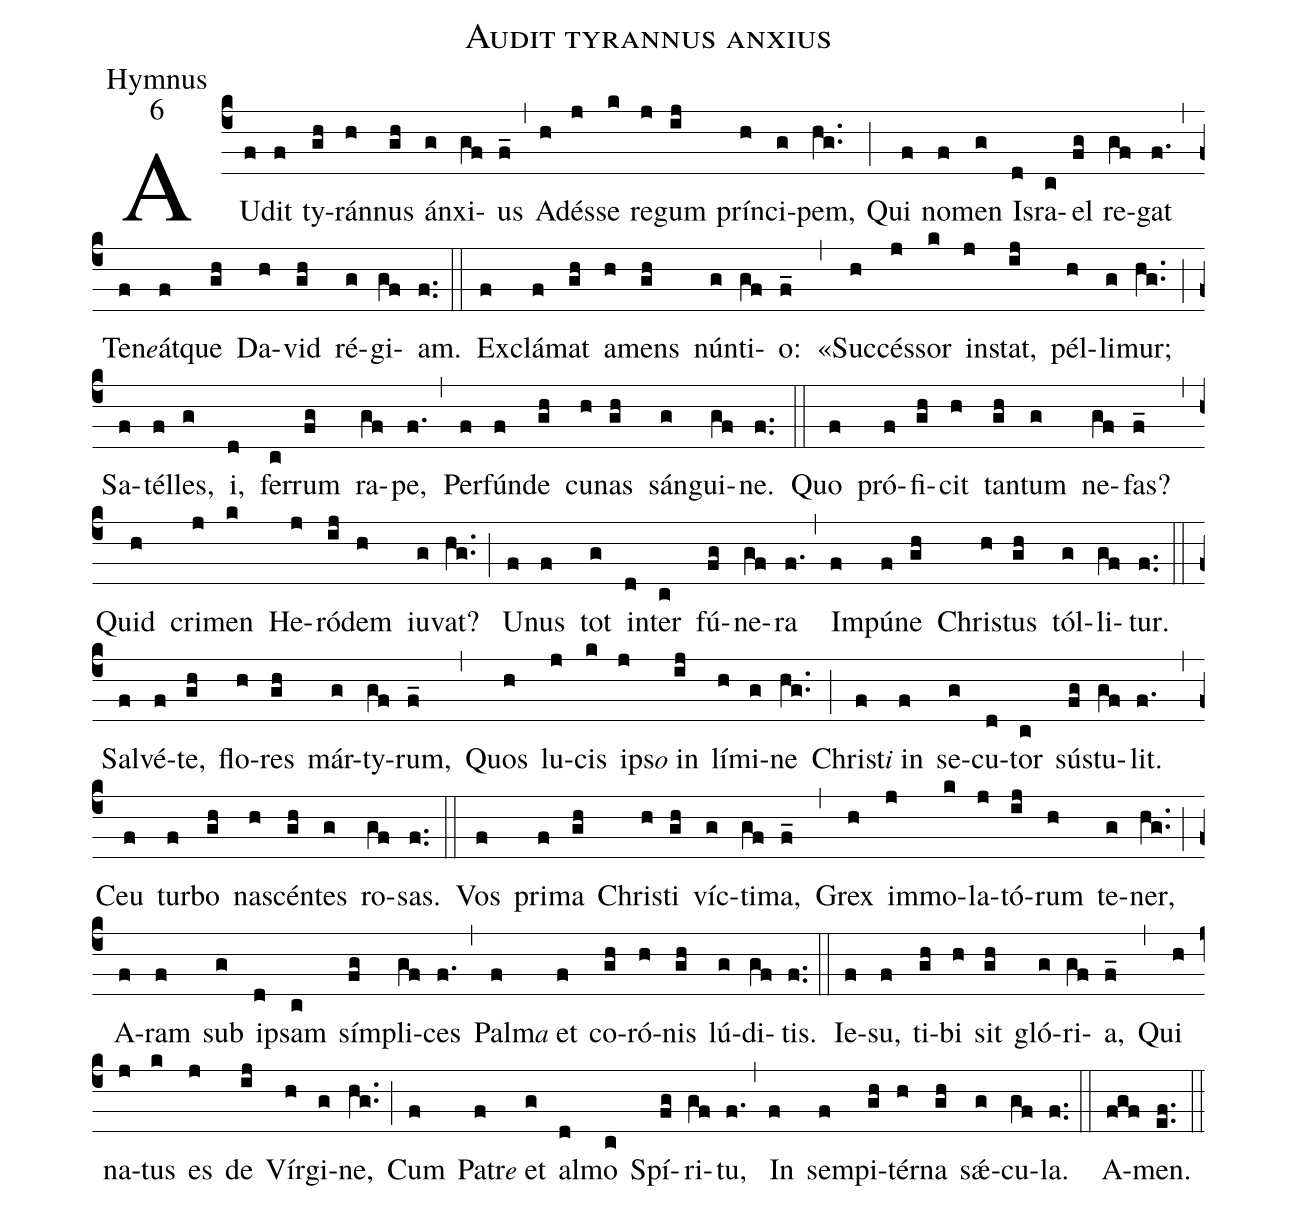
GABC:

name:Audit tyrannus anxius;
office-part:Hymnus;
mode:6;
%%
(c4)
AU(f)dit(f) ty(gh)rán(h)nus(gh) án(g)xi(gf)us(f_) (,)
Ad(h)és(j)se(k) re(j)gum(ij) prín(h)ci(g)pem,(hg..) (;)
Qui(f) no(f)men(g) Is(d)ra(c)el(fg) re(gf)gat(f.) (,)
Te(f)n<e>e</e>{á}t(f)que(gh) Da(h)vid(gh) ré(g)gi(gf)am.(f..) (::)

Ex(f)clá(f)mat(gh) a(h)mens(gh) nún(g)ti(gf)o:(f_) (,)
«Suc(h)cés(j)sor(k) in(j)stat,(ij) pél(h)li(g)mur;(hg..) (;)
Sa(f)tél(f)les,(g) i,(d) fer(c)rum(fg) ra(gf)pe,(f.) (,)
Per(f)fún(f)de(gh) cu(h)nas(gh) sán(g)gui(gf)ne.(f..) (::)

Quo(f) pró(f)fi(gh)cit(h) tan(gh)tum(g) ne(gf)fas?(f_) (,)
Quid(h) cri(j)men(k) He(j)ró(ij)dem(h) iu(g)vat?(hg..) (;)
U(f)nus(f) tot(g) in(d)ter(c) fú(fg)ne(gf)ra(f.) (,)
Im(f)pú(f)ne(gh) Chris(h)tus(gh) tól(g)li(gf)tur.(f..) (::)

Sal(f)vé(f)te,(gh) flo(h)res(gh) már(g)ty(gf)rum,(f_) (,)
Quos(h) lu(j)cis(k) ip(j)s<e>o</e> {i}n(ij) lí(h)mi(g)ne(hg..) (;)
Christ(f)<e>i</e> {i}n(f) se(g)cu(d)tor(c) sús(fg)tu(gf)lit. (f.) (,)
Ceu(f) tur(f)bo(gh) na(h)scén(gh)tes(g) ro(gf)sas.(f..) (::)

Vos(f) pri(f)ma(gh) Chris(h)ti(gh) víc(g)ti(gf)ma,(f_) (,)
Grex(h) im(j)mo(k)la(j)tó(ij)rum(h) te(g)ner,(hg..) (;)
A(f)ram(f) sub(g) ip(d)sam(c) sím(fg)pli(gf)ces(f.) (,)
Pal(f)m<e>a</e> {e}t(f) co(gh)ró(h)nis(gh) lú(g)di(gf)tis.(f..) (::)

Ie(f)su,(f) ti(gh)bi(h) sit(gh) gló(g)ri(gf)a,(f_) (,)
Qui(h) na(j)tus(k) es(j) de(ij) Vír(h)gi(g)ne,(hg..) (;)
Cum(f) Pa(f)tr<e>e</e> {e}t(g) al(d)mo(c) Spí(fg)ri(gf)tu,(f.) (,)
In(f) sem(f)pi(gh)tér(h)na(gh) sǽ(g)cu(gf)la.(f..) (::)

A(fgf)men.(ef..) (::)
